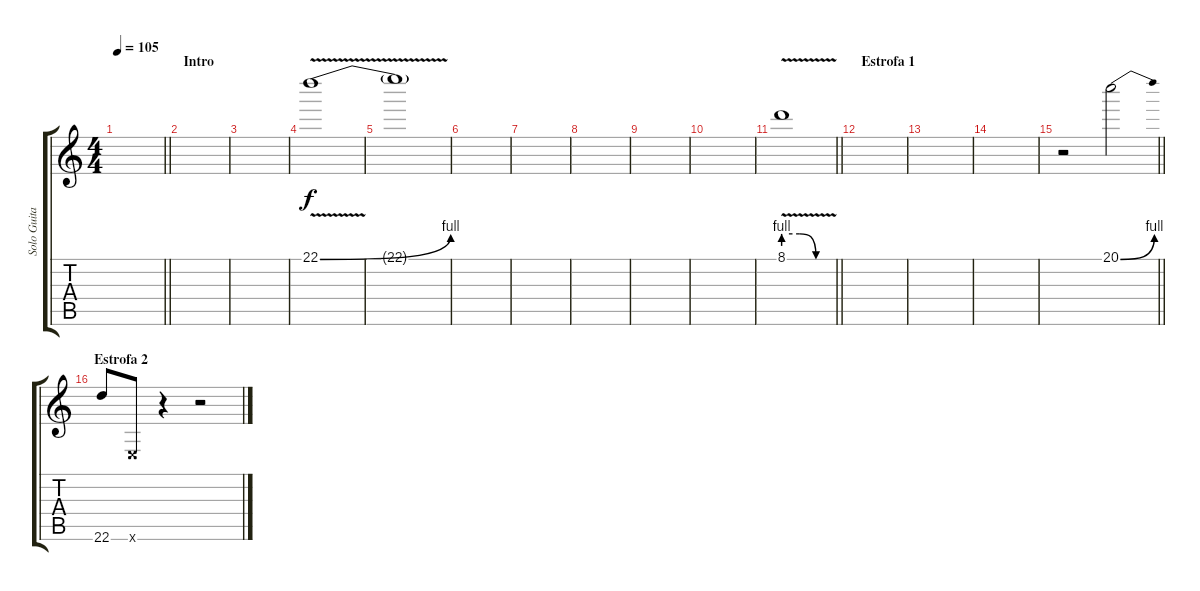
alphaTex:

\track ("Solo Guitar" "Solo Guita") {instrument overdrivenguitar}
\staff {score tabs}
\tuning (E4 B3 G3 D3 A2 E2) {hide}
\ts (4 4)
\tempo 105
\clef g2
\barLineRight lightlight
\ks c
|
\section ("" "Intro")
|
|
22.1{be (bend 0 0 60 4) v}.1 |
22.1{t}.1 |
|
|
|
|
|
\barLineRight lightlight
8.1{be (custom 0 4 20 4 40 0 60 0) v}.1 |
\section ("" "Estrofa 1")
|
|
|
\barLineRight lightlight
r.2 20.1{be (bend 0 0 60 4)}.2 |
\section ("" "Estrofa 2")
22.6.8 0.6{x}.8 r.4 r.2
